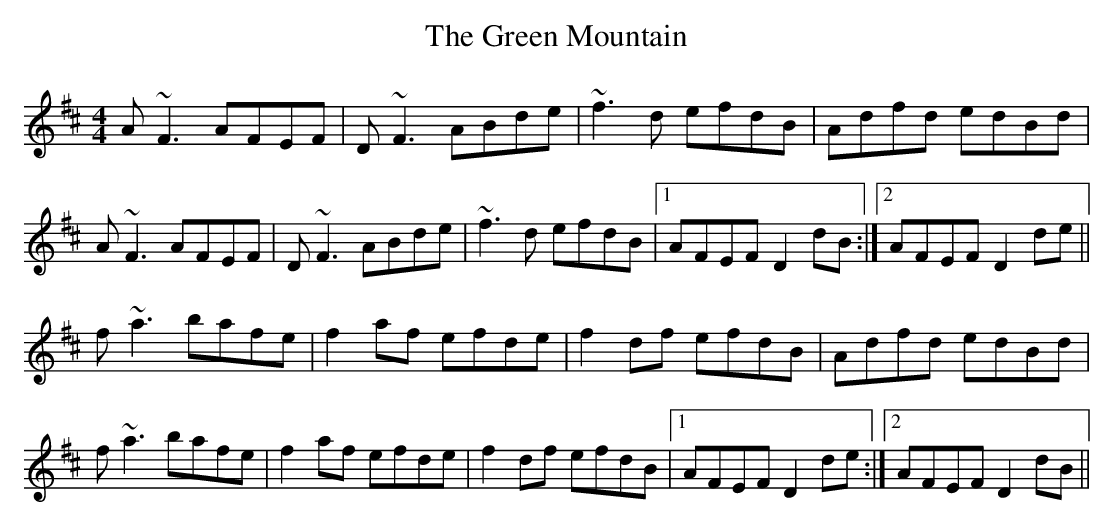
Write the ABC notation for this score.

X:1
T:The Green Mountain
M:4/4
L:1/8
K:D
A~F3 AFEF|D~F3 ABde|~f3d efdB|Adfd edBd|A~F3 AFEF|D~F3 ABde|~f3d efdB|1 AFEF D2 dB:|2 AFEF D2 de||
f~a3 bafe|f2 af efde|f2 df efdB|Adfd edBd|f~a3 bafe|f2 af efde|f2 df efdB|1 AFEF D2 de :|2 AFEF D2 dB||
